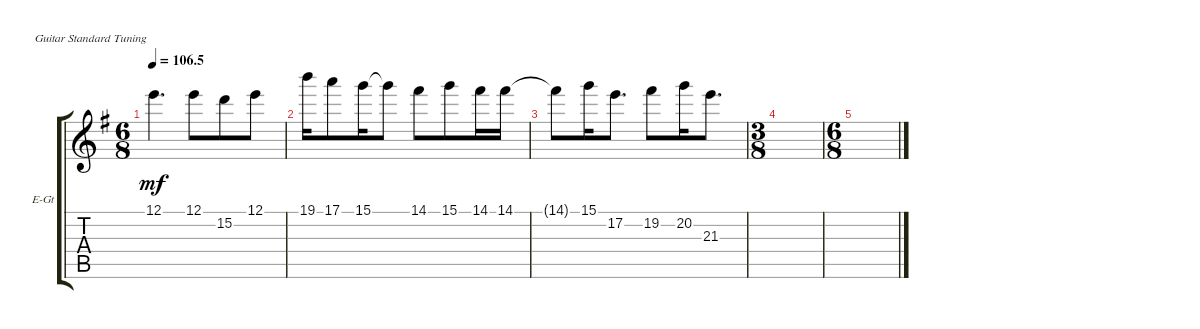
\defaultSystemsLayout 4
\bracketExtendMode groupsimilarinstruments
\firstSystemTrackNameOrientation horizontal
\otherSystemsTrackNameOrientation horizontal
\track ("Electric Guitar" "E-Gt") {instrument overdrivenguitar}
\staff {score tabs}
\tuning (E4 B3 G3 D3 A2 E2)
\ts (6 8)
\tempo
106.5
\accidentals auto
\clef g2
\ottava regular
\simile none
\scale
0.333333
\ks g
12.1.4{d dy mf} 12.1.8 15.2.8 12.1.8 |
\scale
0.333333 19.1.16 17.1.8 15.1.16 15.1{t}.8 14.1.8 15.1.8 14.1.16 14.1.16 |
\scale
0.333333 14.1{t}.8 15.1.16 17.2.8{d} 19.2.8 20.2.16 21.3.8{d} |
\ts (3 8)
\scale
0.39527 |
\ts (6 8)
\scale
0.39527 |
\scale
0.209459
